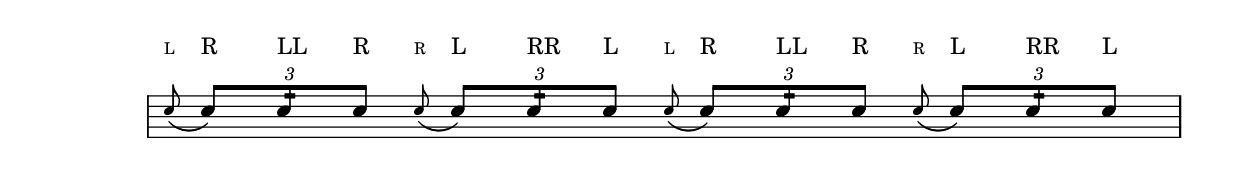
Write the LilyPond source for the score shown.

\version "2.22.1"

rudiment = \drummode {
  \repeat unfold 2 {
    \grace sn8^\markup { \teeny L }(\tuplet 3/2 { sn8^"R") sn8:16^"LL" sn8^"R" } \grace sn8^\markup { \teeny R }(\tuplet 3/2 { sn8^"L") sn8:16^"RR" sn8^"L" }
  }
}

\score {
  <<
    \new DrumStaff <<
      \new DrumVoice {
        \override Score.SystemStartBar.collapse-height = #-inf.0
        \omit Staff.TimeSignature
        \omit Staff.Clef
        \override TextScript.Y-offset = 6
        \stemUp
        \rudiment
      }
    >>
  >>

  \layout {
    ragged-last = ##f
  }
}